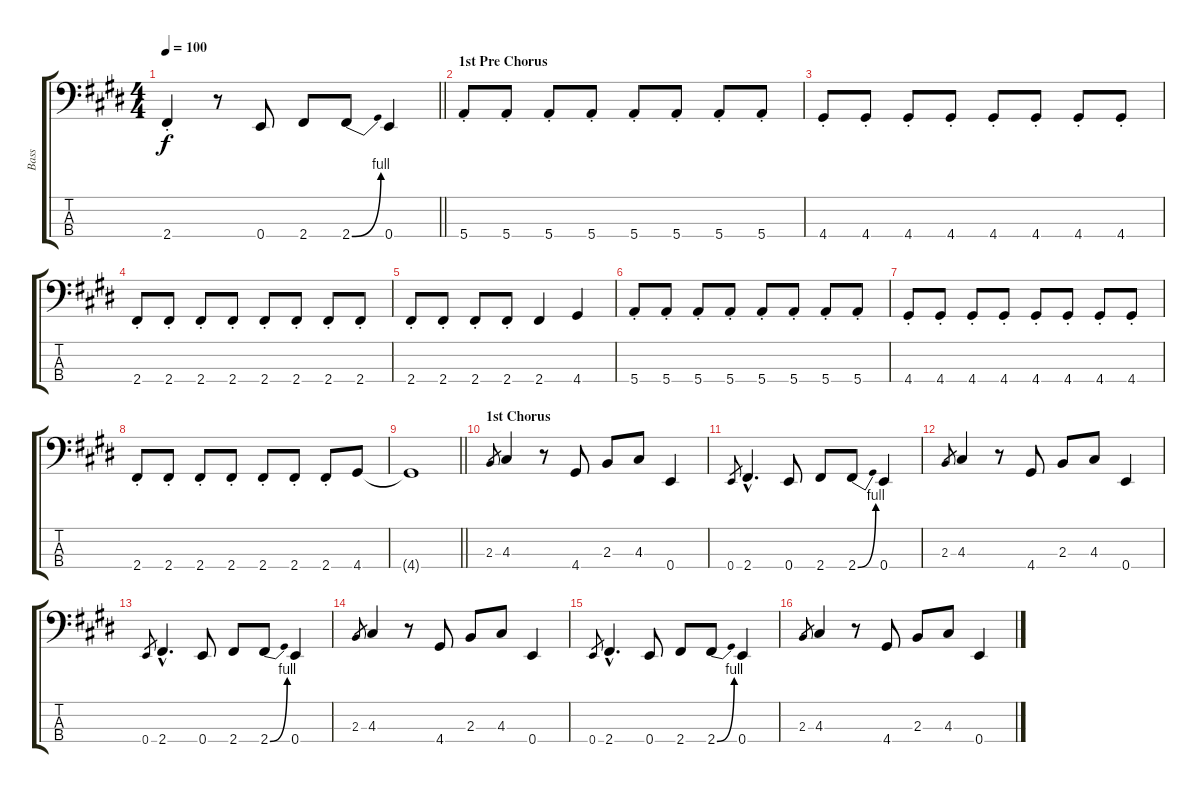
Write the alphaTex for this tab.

\track ("Bass" "Bass") {instrument electricbassfinger}
\staff {score tabs}
\tuning (G2 D2 A1 E1) {hide}
\ts (4 4)
\tempo 100
\clef f4
\barLineRight lightlight
\ks c#minor
2.4{st}.4{dy f} r.8 0.4.8 2.4.8 2.4{be (bend 0 0 60 4)}.8 0.4.4 |
\section ("" "1st Pre Chorus")
5.4{st}.8 5.4{st}.8 5.4{st}.8 5.4{st}.8 5.4{st}.8 5.4{st}.8 5.4{st}.8 5.4{st}.8 |
4.4{st}.8 4.4{st}.8 4.4{st}.8 4.4{st}.8 4.4{st}.8 4.4{st}.8 4.4{st}.8 4.4{st}.8 |
2.4{st}.8 2.4{st}.8 2.4{st}.8 2.4{st}.8 2.4{st}.8 2.4{st}.8 2.4{st}.8 2.4{st}.8 |
2.4{st}.8 2.4{st}.8 2.4{st}.8 2.4{st}.8 2.4.4 4.4.4 |
5.4{st}.8 5.4{st}.8 5.4{st}.8 5.4{st}.8 5.4{st}.8 5.4{st}.8 5.4{st}.8 5.4{st}.8 |
4.4{st}.8 4.4{st}.8 4.4{st}.8 4.4{st}.8 4.4{st}.8 4.4{st}.8 4.4{st}.8 4.4{st}.8 |
2.4{st}.8 2.4{st}.8 2.4{st}.8 2.4{st}.8 2.4{st}.8 2.4{st}.8 2.4{st}.8 4.4.8 |
\barLineRight lightlight
4.4{t}.1 |
\section ("" "1st Chorus")
2.3.8{gr} 4.3.4 r.8 4.4.8 2.3.8 4.3.8 0.4.4 |
0.4.8{gr} 2.4{hac}.4{d} 0.4.8 2.4.8 2.4{be (bend 0 0 60 4)}.8 0.4.4 |
2.3.8{gr} 4.3.4 r.8 4.4.8 2.3.8 4.3.8 0.4.4 |
0.4.8{gr} 2.4{hac}.4{d} 0.4.8 2.4.8 2.4{be (bend 0 0 60 4)}.8 0.4.4 |
2.3.8{gr} 4.3.4 r.8 4.4.8 2.3.8 4.3.8 0.4.4 |
0.4.8{gr} 2.4{hac}.4{d} 0.4.8 2.4.8 2.4{be (bend 0 0 60 4)}.8 0.4.4 |
2.3.8{gr} 4.3.4 r.8 4.4.8 2.3.8 4.3.8 0.4.4
